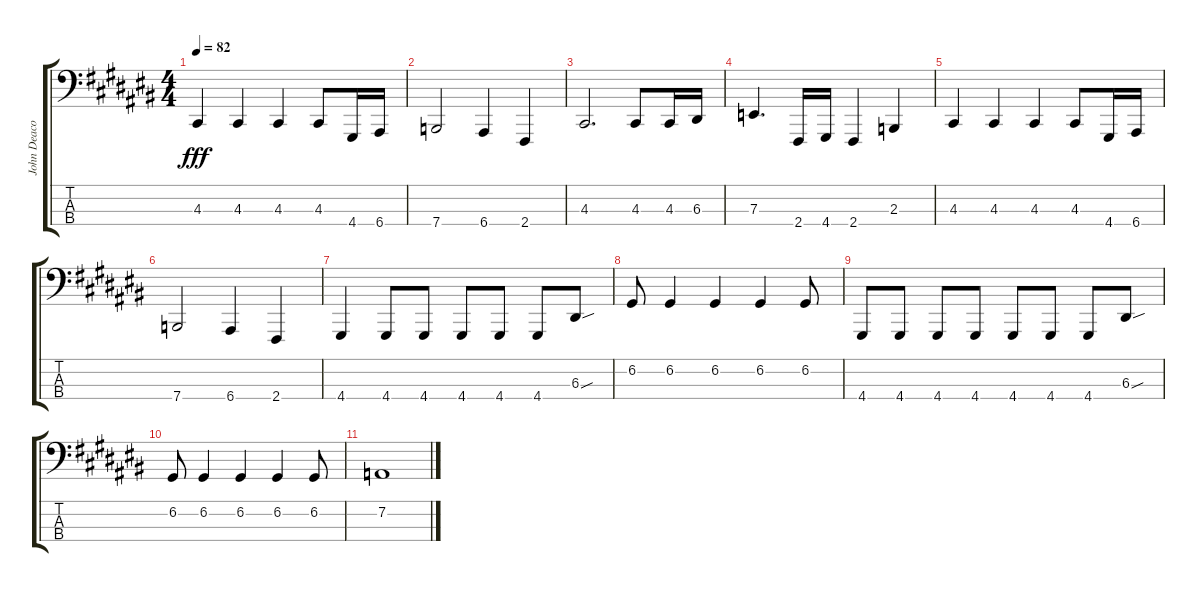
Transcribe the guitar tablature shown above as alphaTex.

\track ("John Deacon" "John Deaco") {instrument lead8bassandlead}
\staff {score tabs}
\tuning (G2 D2 A1 E1) {hide}
\ts (4 4)
\tempo 82
\clef f4
\ks c#
4.3.4{dy fff} 4.3.4 4.3.4 4.3.8 4.4.16 6.4.16 |
7.4.2 6.4.4 2.4.4 |
4.3.2{d} 4.3.8 4.3.16 6.3.16 |
7.3.4{d} 2.4.16 4.4.16 2.4.4 2.3.4 |
4.3.4 4.3.4 4.3.4 4.3.8 4.4.16 6.4.16 |
7.4.2 6.4.4 2.4.4 |
4.4.4 4.4.8 4.4.8 4.4.8 4.4.8 4.4.8 6.3{sou}.8 |
6.2.8 6.2.4 6.2.4 6.2.4 6.2.8 |
4.4.8 4.4.8 4.4.8 4.4.8 4.4.8 4.4.8 4.4.8 6.3{sou}.8 |
6.2.8 6.2.4 6.2.4 6.2.4 6.2.8 |
7.2.1
